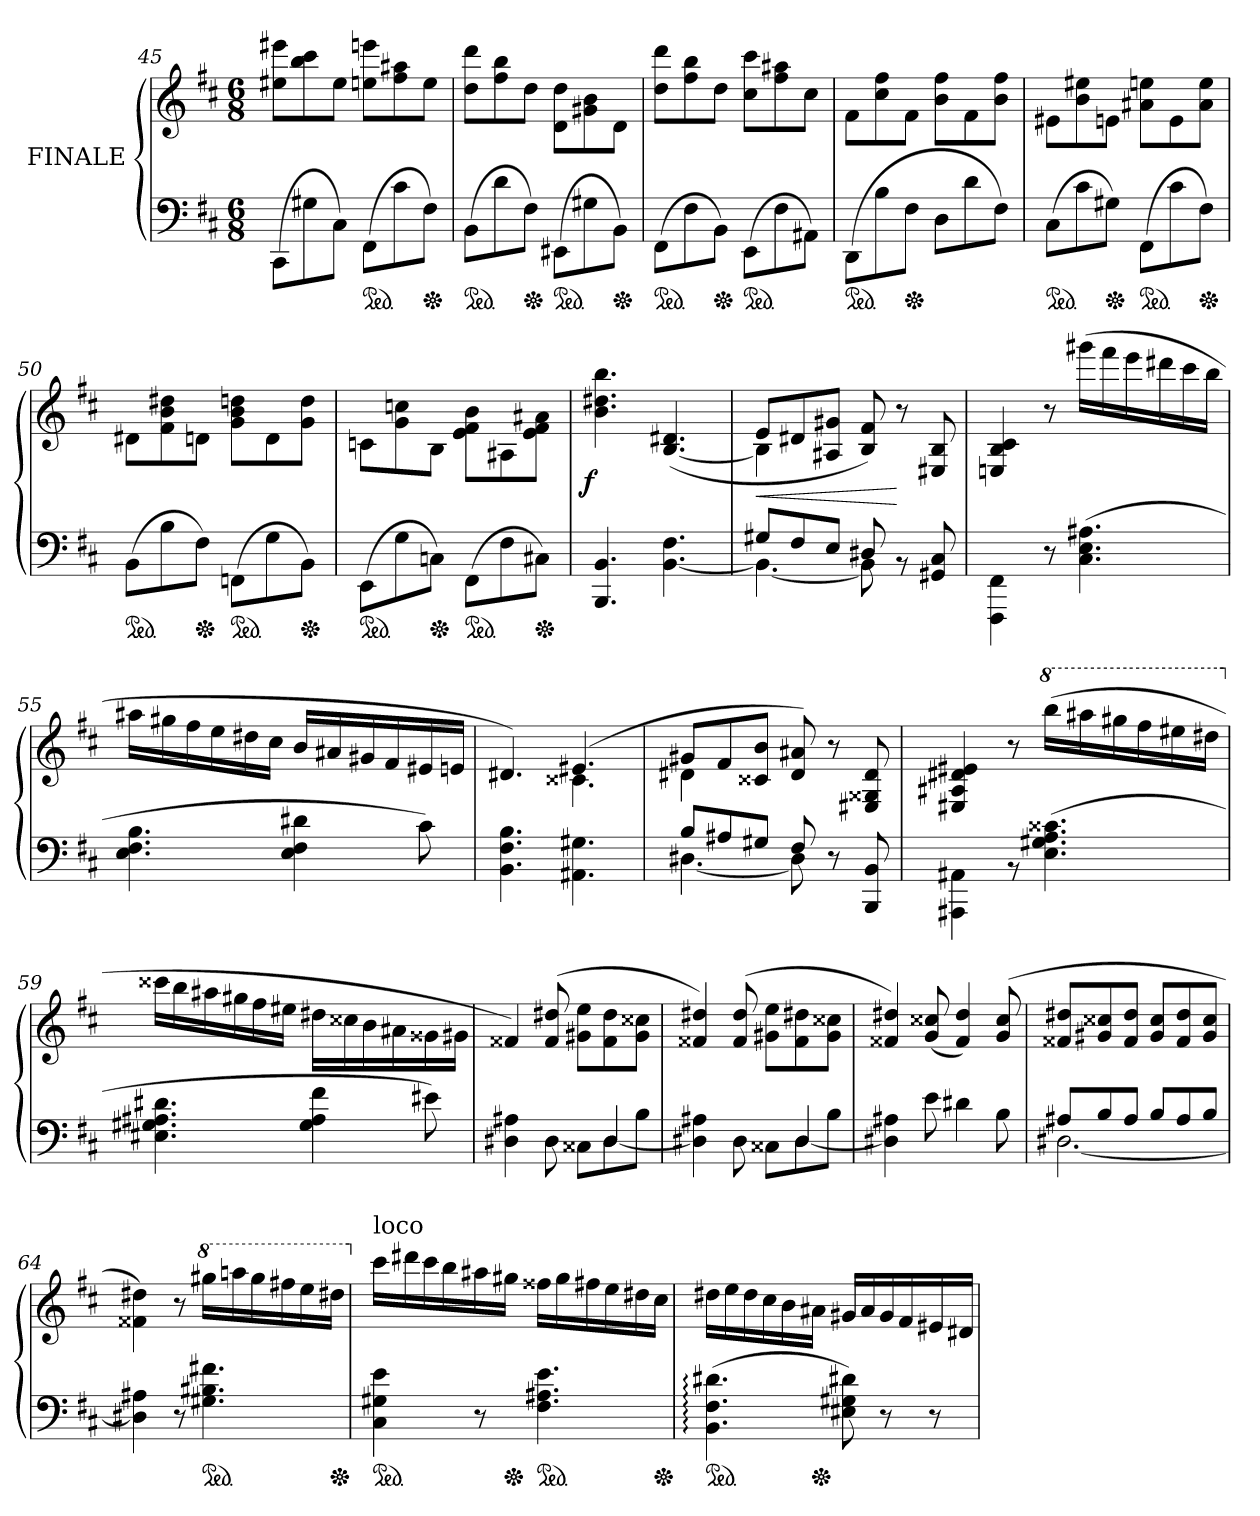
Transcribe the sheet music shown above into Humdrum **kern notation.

**kern	**kern	**dynam
*part1	*part1	*part1
*staff2	*staff1	*staff1/2
*I"FINALE	*	*
*clefF4	*clefG2	*
*k[f#c#]	*k[f#c#]	*
*M6/8	*M6/8	*
=45	=45	=45
(>8CC#\L	8ee#X 8eee#XL	.
8G#X	8bb 8ccc#	.
8C#J)	8ee#J	.
*ped	*	*
(>8FF#\L	8een 8eeenL	.
8c#	8ff# 8aa#X	.
*Xped	*	*
8F#J)	8eeJ	.
=46	=46	=46
*ped	*	*
(>8BB\L	8dd 8dddL	.
8d	8ff# 8bb	.
*Xped	*	*
8F#J)	8ddJ	.
*ped	*	*
(>8EE#X\L	8d\ 8dd\L	.
8G#X	8g#X 8b	.
*Xped	*	*
8BBJ)	8dJ	.
=47	=47	=47
*ped	*	*
(>8FF#\L	8dd 8dddL	.
8F#	8ff# 8bb	.
*Xped	*	*
8BBJ)	8ddJ	.
*ped	*	*
(>8EE\L	8cc# 8ccc#L	.
8F#	8ff# 8aa#X	.
8AA#XJ)	8cc#J	.
=48	=48	=48
*ped	*	*
(>8DD\L	8f#\L	.
8B	8cc# 8ff#	.
*Xped	*	*
8F#J	8f#J	.
8D\L	8b\ 8ff#\L	.
8d	8f#	.
8F#J)	8b 8ff#J	.
=49	=49	=49
*ped	*	*
(>8C#\L	8e#X\L	.
8c#	8b 8ee#X	.
*Xped	*	*
8G#XJ)	8enJ	.
*ped	*	*
(>8FF#\L	8a#X\ 8een\L	.
8c#	8e	.
*Xped	*	*
8F#J)	8a# 8eeJ	.
=50	=50	=50
*ped	*	*
(>8BB\L	8d#X\L	.
8B	8f# 8b 8dd#X	.
*Xped	*	*
8F#J)	8dnJ	.
*ped	*	*
(>8FFn\L	8g\ 8b\ 8ddn\L	.
8G	8d	.
*Xped	*	*
8BBJ)	8g 8ddJ	.
=51	=51	=51
*ped	*	*
(>8EE\L	8cn\L	.
8G	8g 8ccn	.
*Xped	*	*
8CnJ)	8BJ	.
*ped	*	*
(>8FF#\L	8e\ 8f#\ 8b\L	.
8F#	8A#X	.
*Xped	*	*
8C#XJ)	8e 8f# 8a#XJ	.
=52	=52	=52
!	!	!LO:DY:rj
4.BBB 4.BB	4.b 4.dd#X 4.bb	f
[<4.BB 4.F#	(>[4.B 4.d#X	.
=53	=53	=53
*^	*^	*
!	!	!	!	!LO:HP:b
8G#XL	4.BB_	8eL	4B]	<
8F#	.	8d#X	.	.
8EJ	.	8A#X 8g#XJ	2ryy	.
8D#X	8BB]	8B 8f#)	.	.
4ryy	8rBB	8r	.	[
.	8GG#X 8C#	8E#X/ 8B/	.	.
*v	*v	*	*	*
*	*v	*v	*
=54	=54	=54
4FFF#\ 4FF#\	4En/ 4B/ 4c#/	.
8r	8r	.
(>4.C# 4.E 4.A#X	(>16ggg#XLL	.
.	16fff#	.
.	16eee	.
.	16ddd#X	.
.	16ccc#	.
.	16bbJJ	.
=55	=55	=55
4.E 4.F# 4.B	16aa#XLL	.
.	16gg#X	.
.	16ff#	.
.	16ee	.
.	16dd#X	.
.	16cc#JJ	.
4E 4F# 4d#X	16bLL	.
.	16a#X	.
.	16g#X	.
.	16f#	.
8c#)	16e#X	.
.	16enJJ	.
=56	=56	=56
*	*^	*
4.BB 4.F# 4.B	4.d#X)	4.ryy	.
4.AA#X 4.G#X	(>4.e#X	4.c##X	.
=57	=57	=57	=57
*^	*	*	*
8BL	[4.D#X	8g#XL	4d#X	.
8A#X	.	8f#	.	.
8G#XJ	.	8c##X 8bJ	2ryy	.
8F#	8D#]	8d# 8a#X)	.	.
4ryy	8r	8r	.	.
.	8BBB 8BB	8E#X 8G##X 8d#	.	.
*v	*v	*	*	*
*	*v	*v	*
=58	=58	=58
4AAA#X\ 4AA#X\	4E#X 4A#X 4d#X 4e#X	.
8rBB	8r	.
*	*8va	*
(>4.E 4.G#X 4.A 4.c##X	(>16bbbLL	.
.	16aaa#X	.
.	16ggg#X	.
.	16fff#	.
.	16eee#X	.
.	16ddd#XJJ	.
=59	=59	=59
*	*X8va	*
4.E#X 4.G#X 4.A#X 4.d#X	16ccc##XLL	.
.	16bb	.
.	16aa#X	.
.	16gg#X	.
.	16ff#	.
.	16ee#XJJ	.
4G# 4A# 4f#	16dd#XLL	.
.	16cc##X	.
.	16b	.
.	16a#X	.
8e#X)	16g##X	.
.	16g#XJJ	.
=60	=60	=60
*^	*	*
4D#X 4A#X	2ryy	4f##X)	.
8D#	.	(>8f## 8dd#X	.
8C##X\L	.	8g#X 8eeL	.
8D#	[4D#/	8f## 8dd#	.
8BJ	.	8g# 8cc##XJ	.
=61	=61	=61	=61
4D#X] 4A#X	2ryy	4f##X 4dd#X)	.
8D#	.	(>8f## 8dd#	.
8C##X\L	.	8g#X 8eeL	.
8D#	[4D#/	8f## 8dd#X	.
8BJ	.	8g# 8cc##XJ	.
*v	*v	*	*
=62	=62	=62
4D#X] 4A#X	4f##X 4dd#X)	.
8e	(>8g 8cc##X	.
4d#X	4f## 4dd#)	.
8B	(>8g 8cc##	.
=63	=63	=63
*^	*	*
8A#XL	[2.D#X	8f##X 8dd#XL	.
8B	.	8g#X 8cc##X	.
8A#J	.	8f## 8dd#J	.
8BL	.	8g# 8cc##L	.
8A#	.	8f## 8dd#	.
8BJ	.	8g# 8cc##J	.
*v	*v	*	*
=64	=64	=64
4D#X] 4A#X	4f##X\ 4dd#X\)	.
8r	8r	.
*	*8va	*
*ped	*	*
4.G#X 4.B#X 4.f#X	16ggg#XLL	.
.	16aaan	.
.	16ggg#	.
.	16fff#X	.
.	16eee	.
*Xped	*	*
.	16ddd#XJJ	.
=65	=65	=65
*	*X8va	*
!	!LO:TX:a:t=loco	!
!LO:TX:b:color=crimson:t=⚠	!	!
*ped	*	*
4C# 4G#X 4e	16ccc#LL	.
.	16ddd#X	.
.	16ccc#	.
.	16bb	.
8r	16aa#X	.
*Xped	*	*
.	16gg#XJJ	.
*ped	*	*
4.F# 4.A#X 4.e	16ff##XLL	.
.	16gg#	.
.	16ff#X	.
.	16ee	.
.	16dd#X	.
*Xped	*	*
.	16cc#JJ	.
=66	=66	=66
*ped	*	*
(>4.BB: 4.F#: 4.d#X:	16dd#XLL	.
.	16ee	.
.	16dd#	.
.	16cc#	.
.	16b	.
*Xped	*	*
.	16a#XJJ	.
8E#X 8G#X 8d#X)	16g#XLL	.
.	16a#	.
8r	16g#	.
.	16f#	.
8r	16e#X	.
.	16d#XJJ	.
=	=	=
*-	*-	*-
